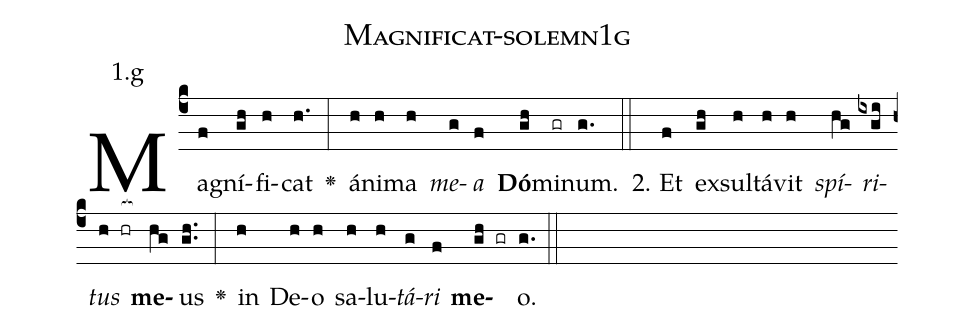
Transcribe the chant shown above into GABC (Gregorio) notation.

name: Magnificat-solemn1g;
annotation: 1.g;
%%
(c4)Ma(f)gní(gh)fi(h)cat(h.) <v>\greheightstar</v>(:) á(h)ni(h)ma(h) <i>me</i>(g)<i>a</i>(f) <b>Dó</b>(gh)mi(gr)num.(g.) (::)
2. Et(f) ex(gh)sul(h)tá(h)vit(h) <i>spí</i>(hg)<i>ri</i>(ixgi)<i>tus</i>(h hr[ocb:1{]) <b>me</b>(hg[ocb:0}])us(gh..) <v>\greheightstar</v>(:) in(h) De(h)o(h) sa(h)lu(h)<i>tá</i>(g)<i>ri</i>(f) <b>me</b>(gh gr)o.(g.) (::)


%E(h) u(h) o(g) u(f) a(gh) e.(g.) (::)
